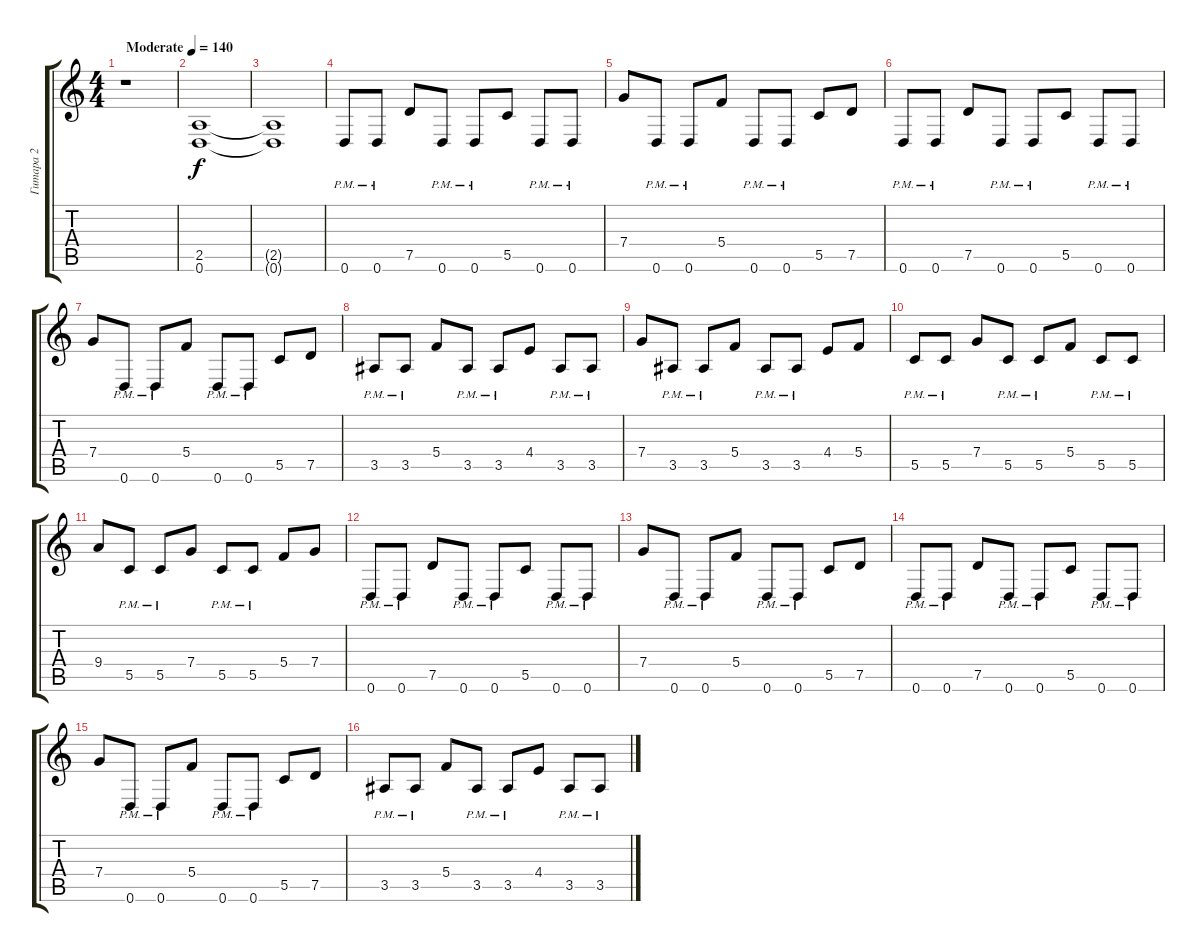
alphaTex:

\track ("Гитара 2" "Гитара 2") {instrument overdrivenguitar}
\staff {score tabs}
\tuning (D4 A3 F3 C3 G2 D2) {hide}
\ts (4 4)
\tempo (140 "Moderate")
\clef g2
\ks c
r.1{dy f instrument overdrivenguitar} |
(2.5 0.6).1 |
(2.5{t} 0.6{t}).1 |
0.6{pm}.8 0.6{pm}.8 7.5.8 0.6{pm}.8 0.6{pm}.8 5.5.8 0.6{pm}.8 0.6{pm}.8 |
7.4.8 0.6{pm}.8 0.6{pm}.8 5.4.8 0.6{pm}.8 0.6{pm}.8 5.5.8 7.5.8 |
0.6{pm}.8 0.6{pm}.8 7.5.8 0.6{pm}.8 0.6{pm}.8 5.5.8 0.6{pm}.8 0.6{pm}.8 |
7.4.8 0.6{pm}.8 0.6{pm}.8 5.4.8 0.6{pm}.8 0.6{pm}.8 5.5.8 7.5.8 |
3.5{pm}.8 3.5{pm}.8 5.4.8 3.5{pm}.8 3.5{pm}.8 4.4.8 3.5{pm}.8 3.5{pm}.8 |
7.4.8 3.5{pm}.8 3.5{pm}.8 5.4.8 3.5{pm}.8 3.5{pm}.8 4.4.8 5.4.8 |
5.5{pm}.8 5.5{pm}.8 7.4.8 5.5{pm}.8 5.5{pm}.8 5.4.8 5.5{pm}.8 5.5{pm}.8 |
9.4.8 5.5{pm}.8 5.5{pm}.8 7.4.8 5.5{pm}.8 5.5{pm}.8 5.4.8 7.4.8 |
0.6{pm}.8 0.6{pm}.8 7.5.8 0.6{pm}.8 0.6{pm}.8 5.5.8 0.6{pm}.8 0.6{pm}.8 |
7.4.8 0.6{pm}.8 0.6{pm}.8 5.4.8 0.6{pm}.8 0.6{pm}.8 5.5.8 7.5.8 |
0.6{pm}.8 0.6{pm}.8 7.5.8 0.6{pm}.8 0.6{pm}.8 5.5.8 0.6{pm}.8 0.6{pm}.8 |
7.4.8 0.6{pm}.8 0.6{pm}.8 5.4.8 0.6{pm}.8 0.6{pm}.8 5.5.8 7.5.8 |
3.5{pm}.8 3.5{pm}.8 5.4.8 3.5{pm}.8 3.5{pm}.8 4.4.8 3.5{pm}.8 3.5{pm}.8
